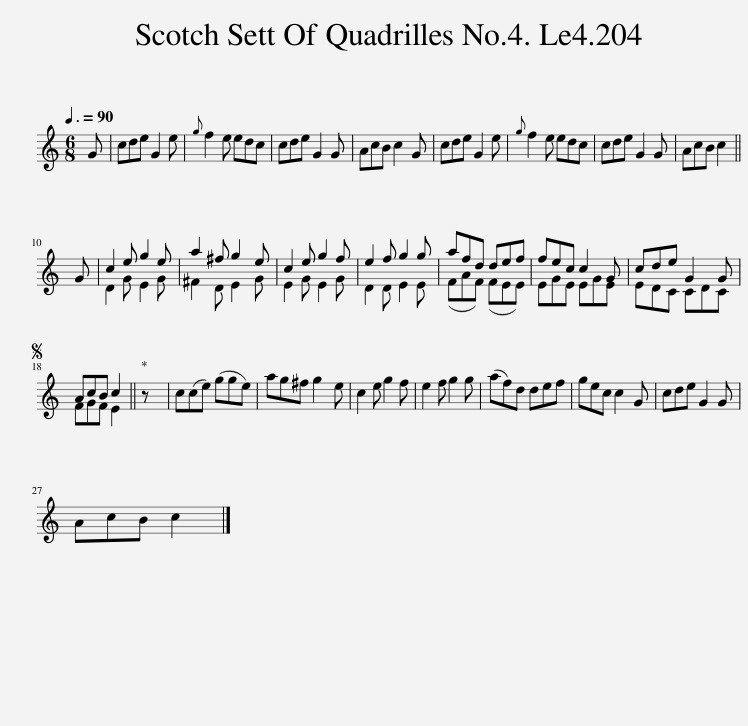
X:1
%%score ( 1 2 )
L:1/8
Q:3/8=90
M:6/8
I:linebreak $
K:C
V:1 treble
V:2 treble
V:1
 G | cde G2 e |{g} f2 e edc | cde G2 G | AcB c2 G | %5
 cde G2 e |{g} f2 e edc | cde G2 G | AcB c2 ||$ G | %10
 c2 e g2 e | a2 ^f g2 e | c2 e g2 f | e2 f g2 g | afd def | %15
 fec c2 G | cde G2 G |$S AcB c2 || z | c(ce) (gge) | %20
 ag^f g2 e | c2 e g2 f | e2 f g2 g | (af)d def | gec c2 G | %25
 cde G2 G |$ AcB c2 |] %27
V:2
 x | x6 | x6 | x6 | x6 | %5
 x6 | x6 | x6 | x5 ||$ x | %10
 D2 G E2 G | ^F2 D E2 G | E2 G E2 G | D2 D E2 E | (FAF) (FEE) | %15
 EGE EGE | EDC CDC |$ FGF E2 || x | x6 | %20
 x6 | x6 | x6 | x6 | x6 | %25
 x6 |$ x5 |] %27
